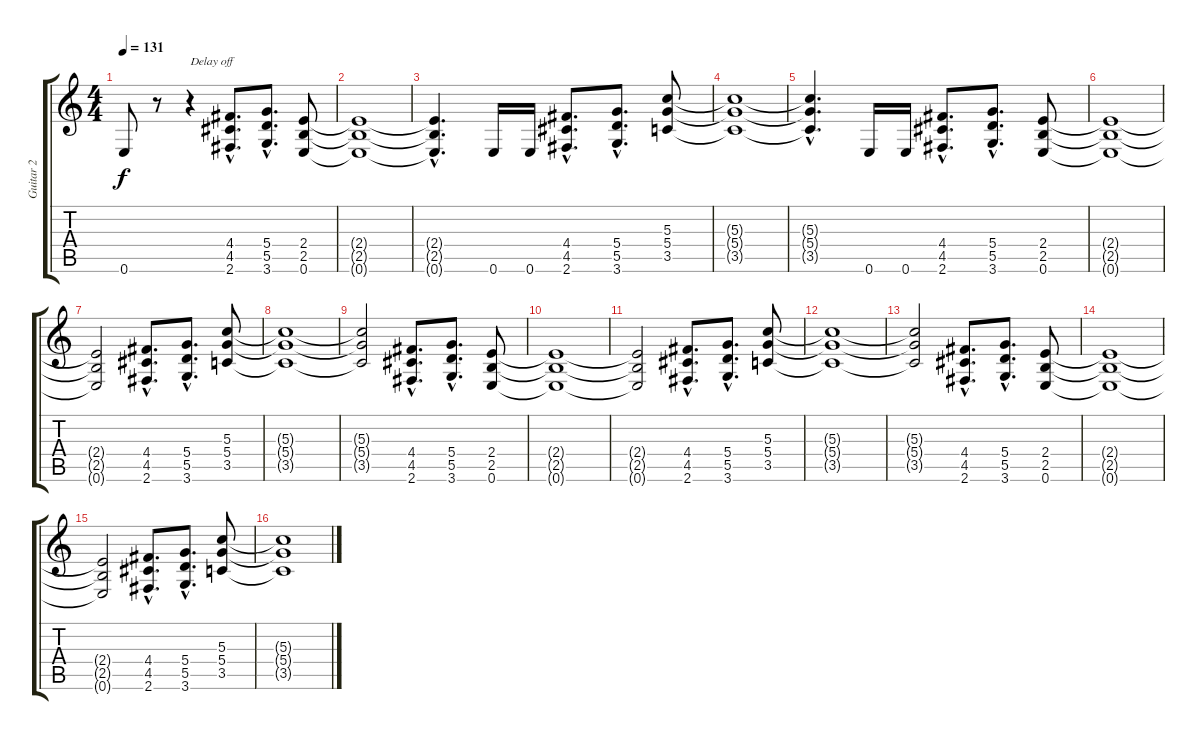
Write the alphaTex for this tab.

\track ("Guitar 2" "Guitar 2") {instrument overdrivenguitar}
\staff {score tabs}
\tuning (E4 B3 G3 D3 A2 E2) {hide}
\ts (4 4)
\tempo 131
\clef g2
\ks c
0.6.8{dy f} r.8 r.4{txt "Delay off"} (4.4{hac} 4.5{hac} 2.6{hac}).8{d} (5.4{hac} 5.5{hac} 3.6{hac}).8{d} (2.4 2.5 0.6).8 |
(2.4{t} 2.5{t} 0.6{t}).1 |
(2.4{hac t} 2.5{hac t} 0.6{hac t}).4{d} 0.6.16 0.6.16 (4.4{hac} 4.5{hac} 2.6{hac}).8{d} (5.4{hac} 5.5{hac} 3.6{hac}).8{d} (5.3 5.4 3.5).8 |
(5.3{t} 5.4{t} 3.5{t}).1 |
(5.3{hac t} 5.4{hac t} 3.5{hac t}).4{d} 0.6.16 0.6.16 (4.4{hac} 4.5{hac} 2.6{hac}).8{d} (5.4{hac} 5.5{hac} 3.6{hac}).8{d} (2.4 2.5 0.6).8 |
(2.4{t} 2.5{t} 0.6{t}).1 |
(2.4{t} 2.5{t} 0.6{t}).2 (4.4{hac} 4.5{hac} 2.6{hac}).8{d} (5.4{hac} 5.5{hac} 3.6{hac}).8{d} (5.3 5.4 3.5).8 |
(5.3{t} 5.4{t} 3.5{t}).1 |
(5.3{t} 5.4{t} 3.5{t}).2 (4.4{hac} 4.5{hac} 2.6{hac}).8{d} (5.4{hac} 5.5{hac} 3.6{hac}).8{d} (2.4 2.5 0.6).8 |
(2.4{t} 2.5{t} 0.6{t}).1 |
(2.4{t} 2.5{t} 0.6{t}).2 (4.4{hac} 4.5{hac} 2.6{hac}).8{d} (5.4{hac} 5.5{hac} 3.6{hac}).8{d} (5.3 5.4 3.5).8 |
(5.3{t} 5.4{t} 3.5{t}).1 |
(5.3{t} 5.4{t} 3.5{t}).2 (4.4{hac} 4.5{hac} 2.6{hac}).8{d} (5.4{hac} 5.5{hac} 3.6{hac}).8{d} (2.4 2.5 0.6).8 |
(2.4{t} 2.5{t} 0.6{t}).1 |
(2.4{t} 2.5{t} 0.6{t}).2 (4.4{hac} 4.5{hac} 2.6{hac}).8{d} (5.4{hac} 5.5{hac} 3.6{hac}).8{d} (5.3 5.4 3.5).8 |
(5.3{t} 5.4{t} 3.5{t}).1
